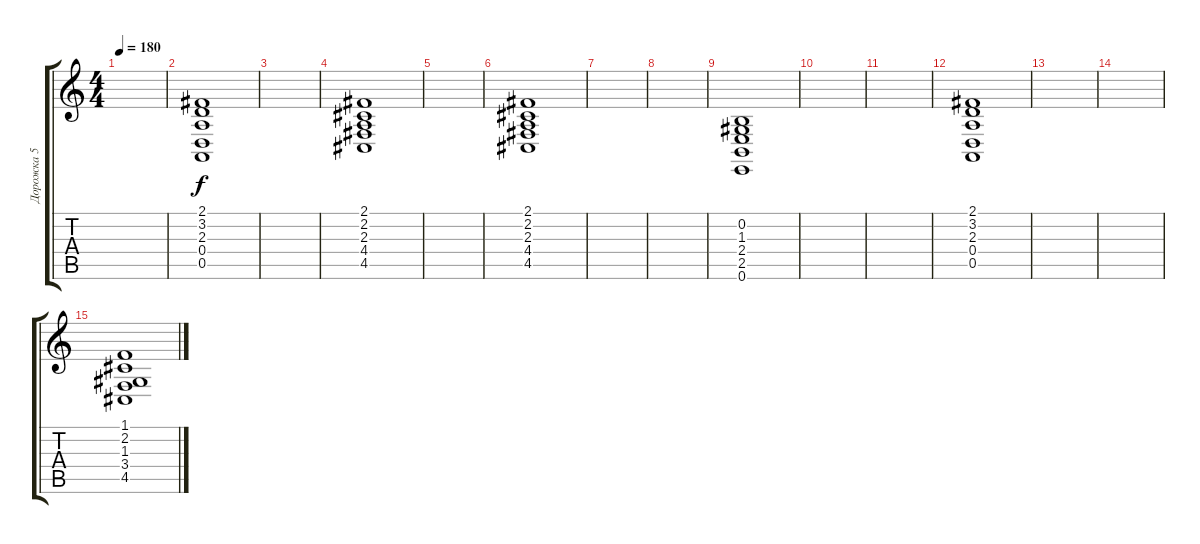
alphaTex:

\track ("Дорожка 5" "Дорожка 5") {instrument pad2warm}
\staff {score tabs}
\tuning (E4 B3 G3 D3 A2 E2) {hide}
\ts (4 4)
\tempo 180
\clef g2
\ks c
|
(2.1 3.2 2.3 0.4 0.5).1 |
|
(2.1 2.2 2.3 4.4 4.5).1 |
|
(2.1 2.2 2.3 4.4 4.5).1 |
|
|
(0.2 1.3 2.4 2.5 0.6).1 |
|
|
(2.1 3.2 2.3 0.4 0.5).1 |
|
|
(1.1 2.2 1.3 3.4 4.5).1
